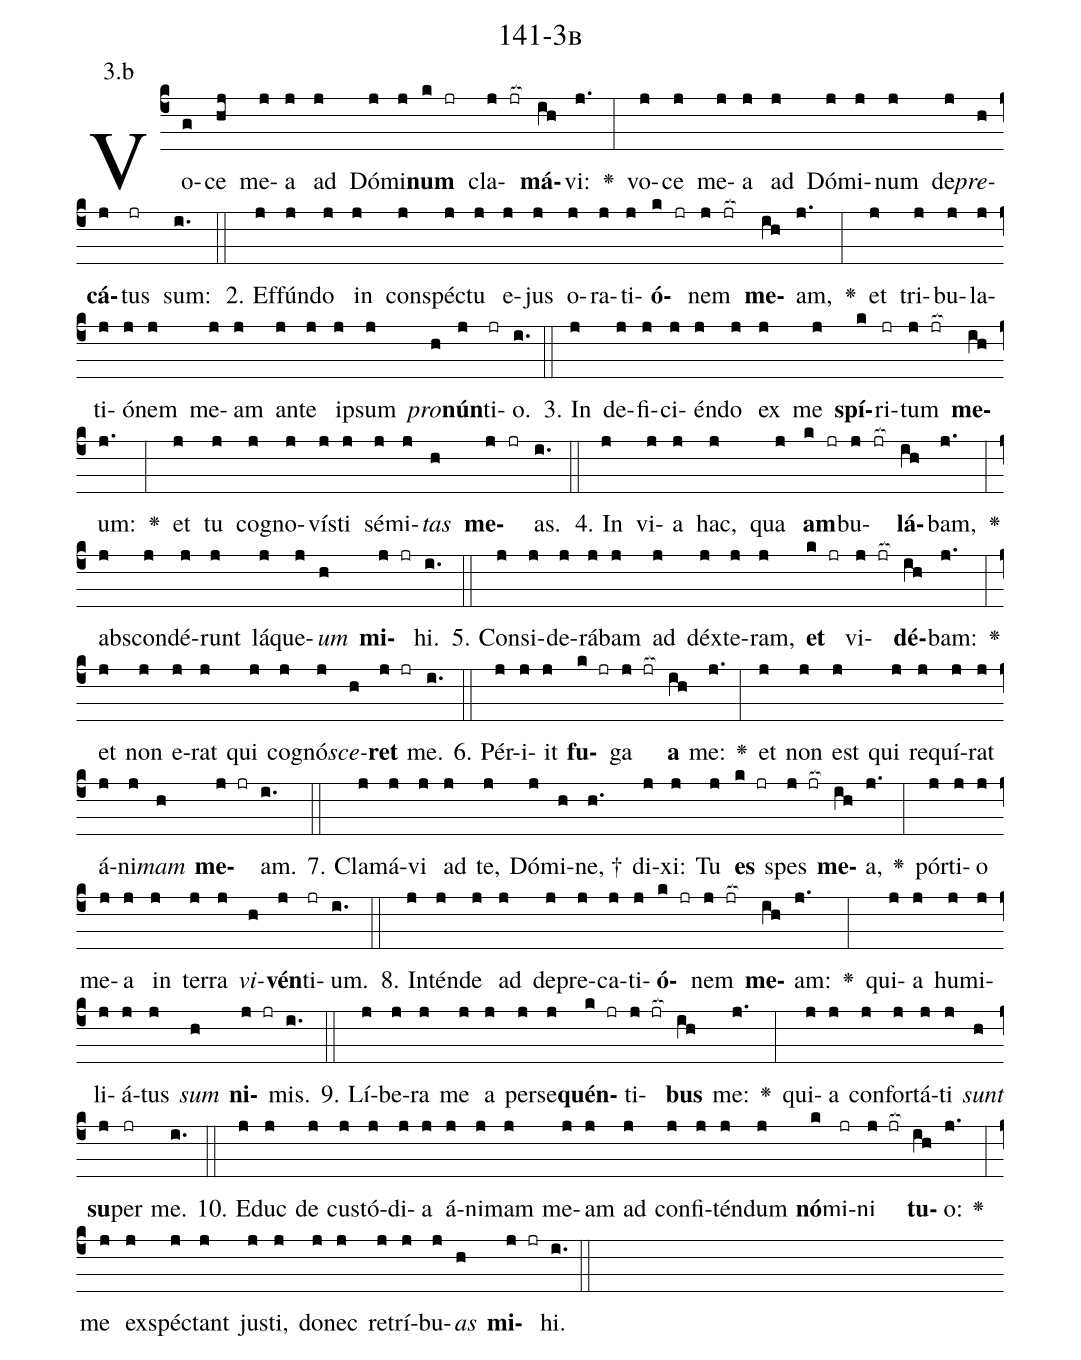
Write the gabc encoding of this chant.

name: 141-3b;
annotation: 3.b;
%%
(c4)Vo(g)ce(hj) me(j)a(j) ad(j) Dó(j)mi(j)<b>num</b>(k jr) cla(j jr[ocb:1{])<b>má</b>(ih[ocb:0}])vi:(j.) <v>\greheightstar</v>(:) vo(j)ce(j) me(j)a(j) ad(j) Dó(j)mi(j)num(j) de(j)<i>pre</i>(h)<b>cá</b>(j)tus(jr) sum:(i.) (::)
2. Ef(j)fún(j)do(j) in(j) con(j)spéc(j)tu(j) e(j)jus(j) o(j)ra(j)ti(j)<b>ó</b>(k jr)nem(j jr[ocb:1{]) <b>me</b>(ih[ocb:0}])am,(j.) <v>\greheightstar</v>(:) et(j) tri(j)bu(j)la(j)ti(j)ó(j)nem(j) me(j)am(j) an(j)te(j) ip(j)sum(j) <i>pro</i>(h)<b>nún</b>(j)ti(jr)o.(i.) (::)
3. In(j) de(j)fi(j)ci(j)én(j)do(j) ex(j) me(j) <b>spí</b>(k)ri(jr)tum(j jr[ocb:1{]) <b>me</b>(ih[ocb:0}])um:(j.) <v>\greheightstar</v>(:) et(j) tu(j) co(j)gno(j)vís(j)ti(j) sé(j)mi(j)<i>tas</i>(h) <b>me</b>(j jr)as.(i.) (::)
4. In(j) vi(j)a(j) hac,(j) qua(j) <b>am</b>(k jr)bu(j jr[ocb:1{])<b>lá</b>(ih[ocb:0}])bam,(j.) <v>\greheightstar</v>(:) abs(j)con(j)dé(j)runt(j) lá(j)que(j)<i>um</i>(h) <b>mi</b>(j jr)hi.(i.) (::)
5. Con(j)si(j)de(j)rá(j)bam(j) ad(j) déx(j)te(j)ram,(j) <b>et</b>(k jr) vi(j jr[ocb:1{])<b>dé</b>(ih[ocb:0}])bam:(j.) <v>\greheightstar</v>(:) et(j) non(j) e(j)rat(j) qui(j) co(j)gnó(j)<i>sce</i>(h)<b>ret</b>(j jr) me.(i.) (::)
6. Pér(j)i(j)it(j) <b>fu</b>(k jr)ga(j jr[ocb:1{]) <b>a</b>(ih[ocb:0}]) me:(j.) <v>\greheightstar</v>(:) et(j) non(j) est(j) qui(j) re(j)quí(j)rat(j) á(j)ni(j)<i>mam</i>(h) <b>me</b>(j jr)am.(i.) (::)
7. Cla(j)má(j)vi(j) ad(j) te,(j) Dó(j)mi(h)ne, †(h.) di(j)xi:(j) Tu(j) <b>es</b>(k jr) spes(j jr[ocb:1{]) <b>me</b>(ih[ocb:0}])a,(j.) <v>\greheightstar</v>(:) pór(j)ti(j)o(j) me(j)a(j) in(j) ter(j)ra(j) <i>vi</i>(h)<b>vén</b>(j)ti(jr)um.(i.) (::)
8. In(j)tén(j)de(j) ad(j) de(j)pre(j)ca(j)ti(j)<b>ó</b>(k jr)nem(j jr[ocb:1{]) <b>me</b>(ih[ocb:0}])am:(j.) <v>\greheightstar</v>(:) qui(j)a(j) hu(j)mi(j)li(j)á(j)tus(j) <i>sum</i>(h) <b>ni</b>(j jr)mis.(i.) (::)
9. Lí(j)be(j)ra(j) me(j) a(j) per(j)se(j)<b>quén</b>(k jr)ti(j jr[ocb:1{])<b>bus</b>(ih[ocb:0}]) me:(j.) <v>\greheightstar</v>(:) qui(j)a(j) con(j)for(j)tá(j)ti(j) <i>sunt</i>(h) <b>su</b>(j)per(jr) me.(i.) (::)
10. E(j)duc(j) de(j) cus(j)tó(j)di(j)a(j) á(j)ni(j)mam(j) me(j)am(j) ad(j) con(j)fi(j)tén(j)dum(j) <b>nó</b>(k)mi(jr)ni(j jr[ocb:1{]) <b>tu</b>(ih[ocb:0}])o:(j.) <v>\greheightstar</v>(:) me(j) ex(j)spéc(j)tant(j) jus(j)ti,(j) do(j)nec(j) re(j)trí(j)bu(j)<i>as</i>(h) <b>mi</b>(j jr)hi.(i.) (::)
